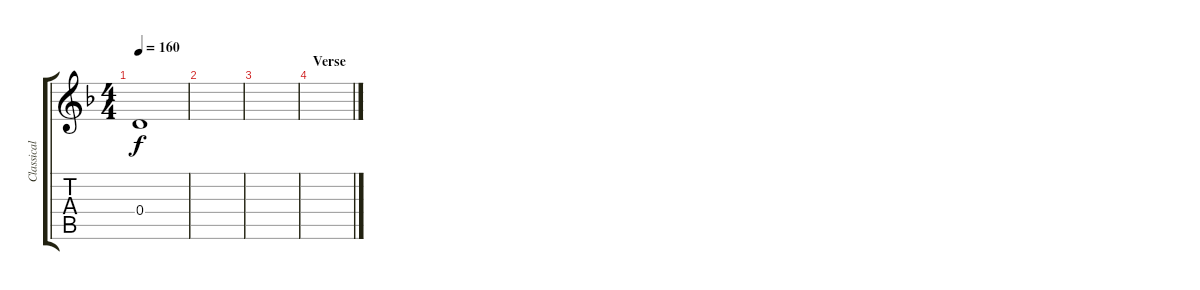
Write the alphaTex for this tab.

\track ("Classical Guitar" "Classical ") {instrument acousticguitarnylon}
\staff {score tabs}
\tuning (E4 B3 G3 D3 A2 E2) {hide}
\ts (4 4)
\tempo 160
\clef g2
\ks dminor
0.4{t}.1{dy f} |
|
|
\section ("" "Verse")
